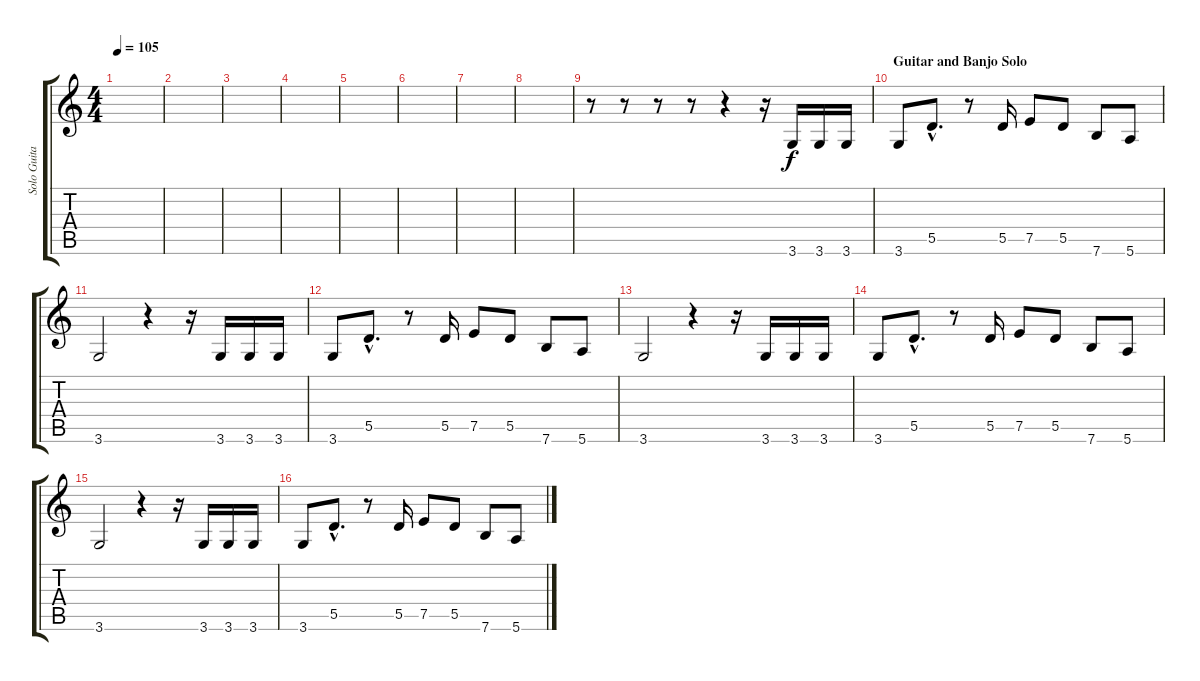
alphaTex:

\track ("Solo Guitar" "Solo Guita") {instrument distortionguitar}
\staff {score tabs}
\tuning (E4 B3 G3 D3 A2 E2) {hide}
\ts (4 4)
\tempo 105
\clef g2
\ks c
|
|
|
|
|
|
|
|
r.8 r.8 r.8 r.8 r.4 r.16 3.6.16 3.6.16 3.6.16 |
\section ("" "Guitar and Banjo Solo")
3.6.8 5.5{hac}.8{d} r.8 5.5.16 7.5.8 5.5.8 7.6.8 5.6.8 |
3.6.2 r.4 r.16 3.6.16 3.6.16 3.6.16 |
3.6.8 5.5{hac}.8{d} r.8 5.5.16 7.5.8 5.5.8 7.6.8 5.6.8 |
3.6.2 r.4 r.16 3.6.16 3.6.16 3.6.16 |
3.6.8 5.5{hac}.8{d} r.8 5.5.16 7.5.8 5.5.8 7.6.8 5.6.8 |
3.6.2 r.4 r.16 3.6.16 3.6.16 3.6.16 |
3.6.8 5.5{hac}.8{d} r.8 5.5.16 7.5.8 5.5.8 7.6.8 5.6.8
